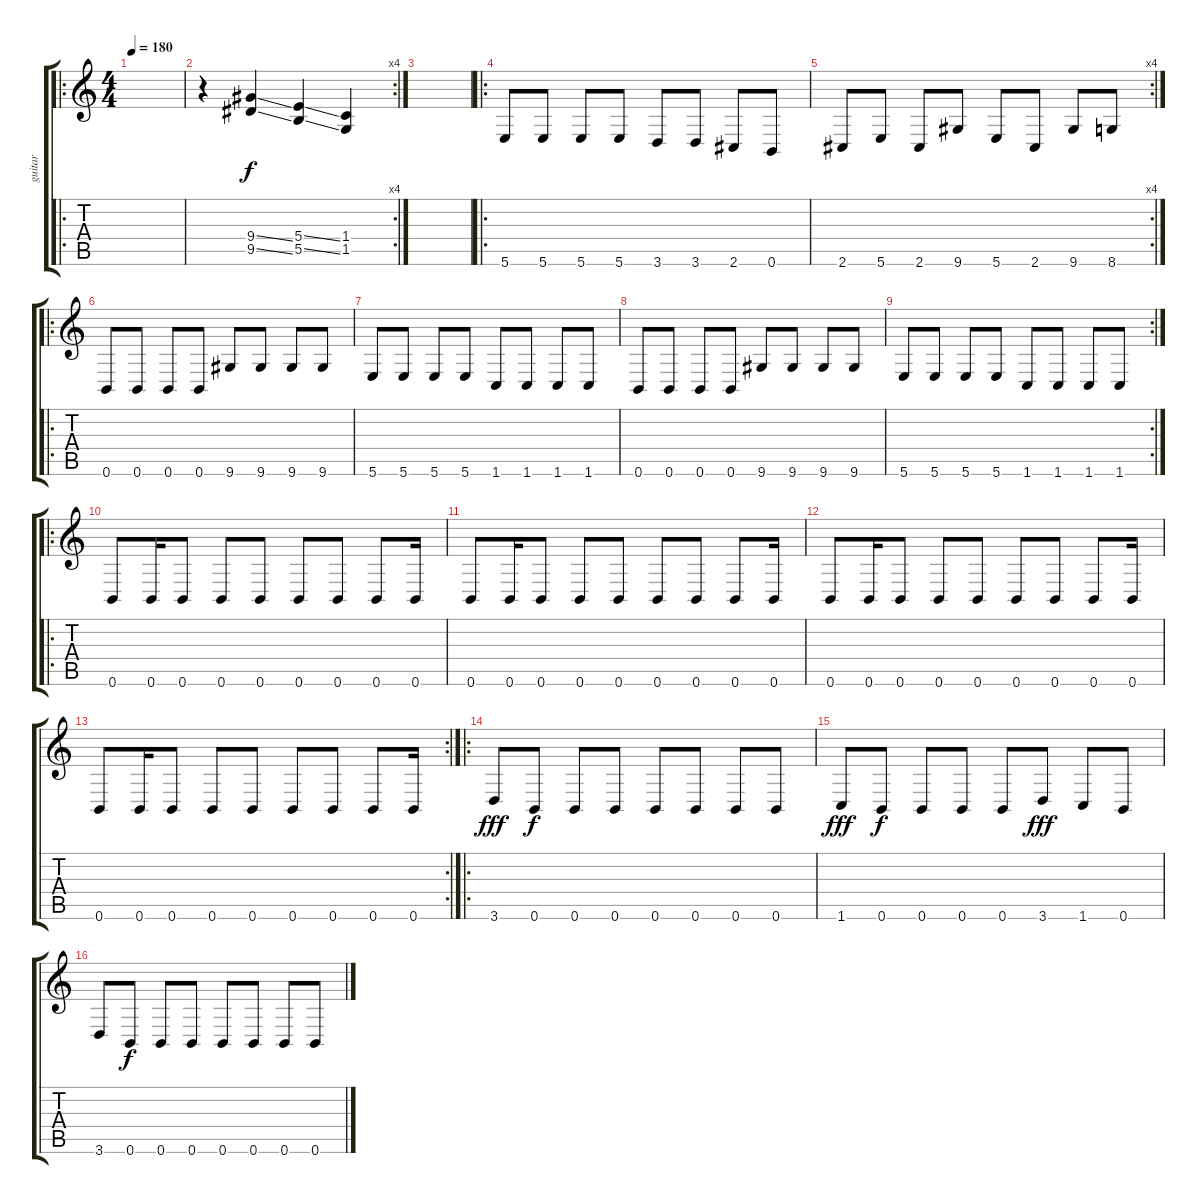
\track ("guitar" "guitar") {instrument distortionguitar}
\staff {score tabs}
\tuning (Db4 Ab3 E3 B2 Gb2 B1) {hide}
\ro
\ts (4 4)
\tempo 180
\clef g2
\ks c
|
\rc 4
r.4 (9.4{ss} 9.5{ss}).4 (5.4{ss} 5.5{ss}).4 (1.4 1.5).4 |
|
\ro
5.6.8 5.6.8 5.6.8 5.6.8 3.6.8 3.6.8 2.6.8 0.6.8 |
\rc 4
2.6.8 5.6.8 2.6.8 9.6.8 5.6.8 2.6.8 9.6.8 8.6.8 |
\ro
0.6.8 0.6.8 0.6.8 0.6.8 9.6.8 9.6.8 9.6.8 9.6.8 |
5.6.8 5.6.8 5.6.8 5.6.8 1.6.8 1.6.8 1.6.8 1.6.8 |
0.6.8 0.6.8 0.6.8 0.6.8 9.6.8 9.6.8 9.6.8 9.6.8 |
\rc 2
5.6.8 5.6.8 5.6.8 5.6.8 1.6.8 1.6.8 1.6.8 1.6.8 |
\ro
0.6.8 0.6.16 0.6.8 0.6.8 0.6.8 0.6.8 0.6.8 0.6.8 0.6.16 |
0.6.8 0.6.16 0.6.8 0.6.8 0.6.8 0.6.8 0.6.8 0.6.8 0.6.16 |
0.6.8 0.6.16 0.6.8 0.6.8 0.6.8 0.6.8 0.6.8 0.6.8 0.6.16 |
\rc 2
0.6.8 0.6.16 0.6.8 0.6.8 0.6.8 0.6.8 0.6.8 0.6.8 0.6.16 |
\ro
3.6.8{dy fff} 0.6.8{dy f} 0.6.8 0.6.8 0.6.8 0.6.8 0.6.8 0.6.8 |
1.6.8{dy fff} 0.6.8{dy f} 0.6.8 0.6.8 0.6.8 3.6.8{dy fff} 1.6.8 0.6.8 |
3.6.8 0.6.8{dy f} 0.6.8 0.6.8 0.6.8 0.6.8 0.6.8 0.6.8
